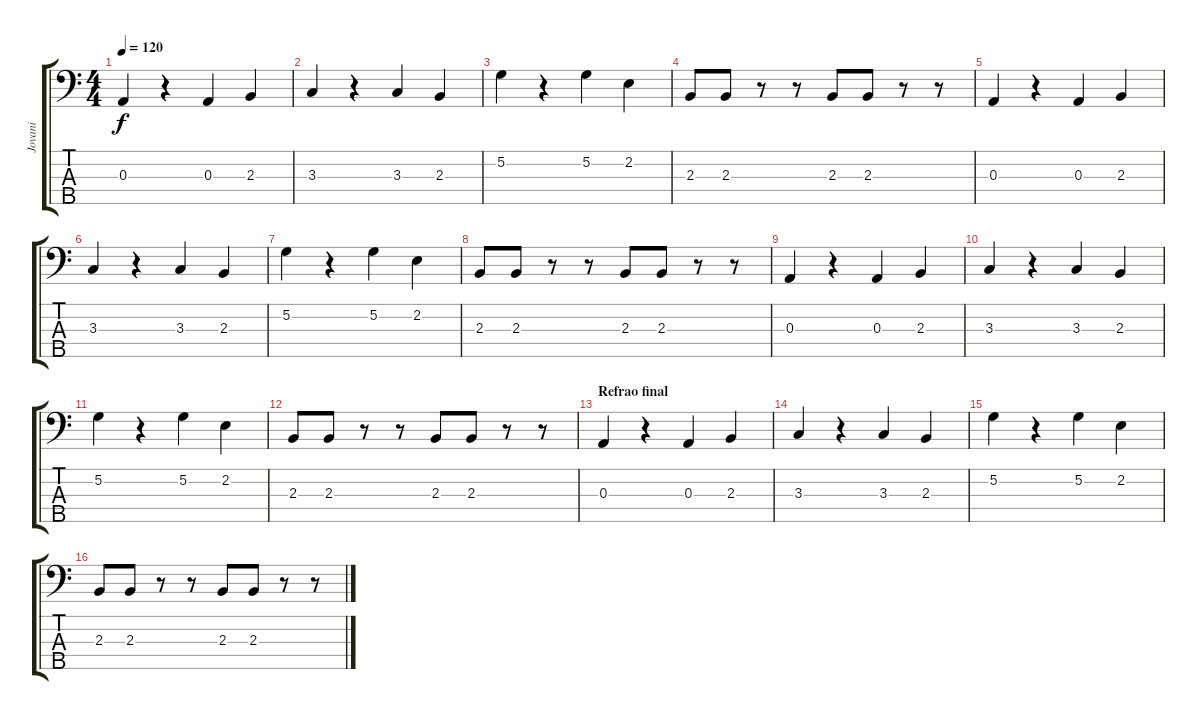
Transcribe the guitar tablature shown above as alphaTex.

\track ("Jovani" "Jovani") {instrument electricbassfinger}
\staff {score tabs}
\tuning (G2 D2 A1 E1 B0) {hide}
\ts (4 4)
\tempo 120
\clef f4
\ks c
0.3.4{dy f} r.4 0.3.4 2.3.4 |
3.3.4 r.4 3.3.4 2.3.4 |
5.2.4 r.4 5.2.4 2.2.4 |
2.3.8 2.3.8 r.8 r.8 2.3.8 2.3.8 r.8 r.8 |
0.3.4 r.4 0.3.4 2.3.4 |
3.3.4 r.4 3.3.4 2.3.4 |
5.2.4 r.4 5.2.4 2.2.4 |
2.3.8 2.3.8 r.8 r.8 2.3.8 2.3.8 r.8 r.8 |
0.3.4 r.4 0.3.4 2.3.4 |
3.3.4 r.4 3.3.4 2.3.4 |
5.2.4 r.4 5.2.4 2.2.4 |
2.3.8 2.3.8 r.8 r.8 2.3.8 2.3.8 r.8 r.8 |
\section ("" "Refrao final")
0.3.4 r.4 0.3.4 2.3.4 |
3.3.4 r.4 3.3.4 2.3.4 |
5.2.4 r.4 5.2.4 2.2.4 |
2.3.8 2.3.8 r.8 r.8 2.3.8 2.3.8 r.8 r.8
